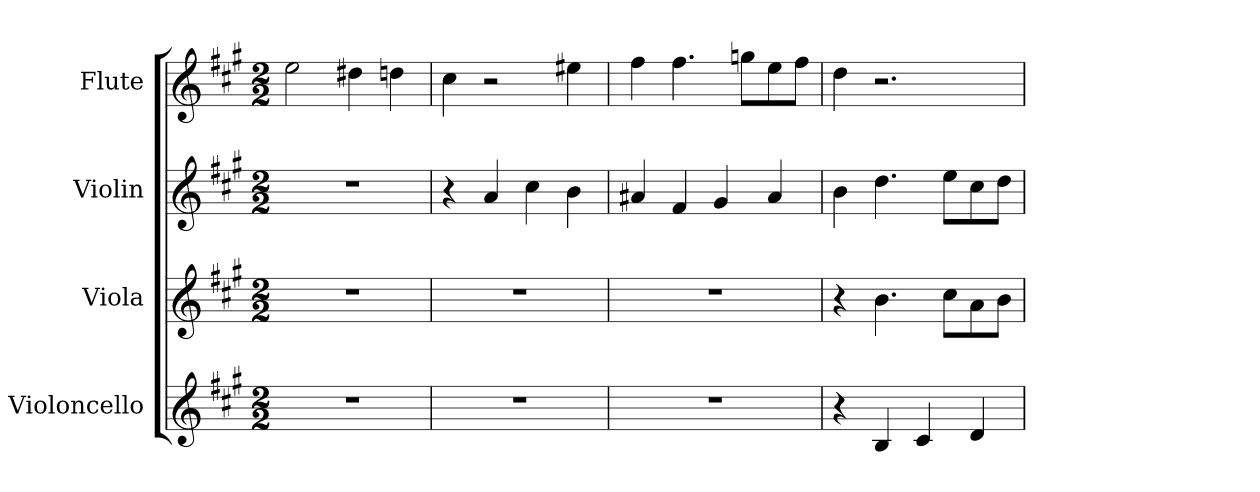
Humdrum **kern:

**kern	**kern	**kern	**kern
*part4	*part3	*part2	*part1
*staff4	*staff3	*staff2	*staff1
*I"Violoncello	*I"Viola	*I"Violin	*I"Flute
*I'Vc	*I'Vla	*I'Vln	*I'Fl
*k[f#c#g#]	*k[f#c#g#]	*k[f#c#g#]	*k[f#c#g#]
*A:	*A:	*A:	*A:
*M2/2	*M2/2	*M2/2	*M2/2
*MM124	*MM124	*MM124	*MM124
=	=	=	=
1r	1r	1r	2ee
.	.	.	4dd#X
.	.	.	4ddn
=2	=2	=2	=2
1r	1r	4r	4cc#
.	.	4a	2r
.	.	4cc#	.
.	.	4b	4ee#X
=3	=3	=3	=3
1r	1r	4a#X	4ff#
.	.	4f#	4.ff#
.	.	4g#	.
.	.	.	8ggnL
.	.	4a#	8ee
.	.	.	8ff#J
=4	=4	=4	=4
4r	4r	4b	4dd
4B	4.b	4.dd	2.r
4c#	.	.	.
.	8cc#L	8eeL	.
4d	8a	8cc#	.
.	8bJ	8ddJ	.
=	=	=	=
*-	*-	*-	*-
